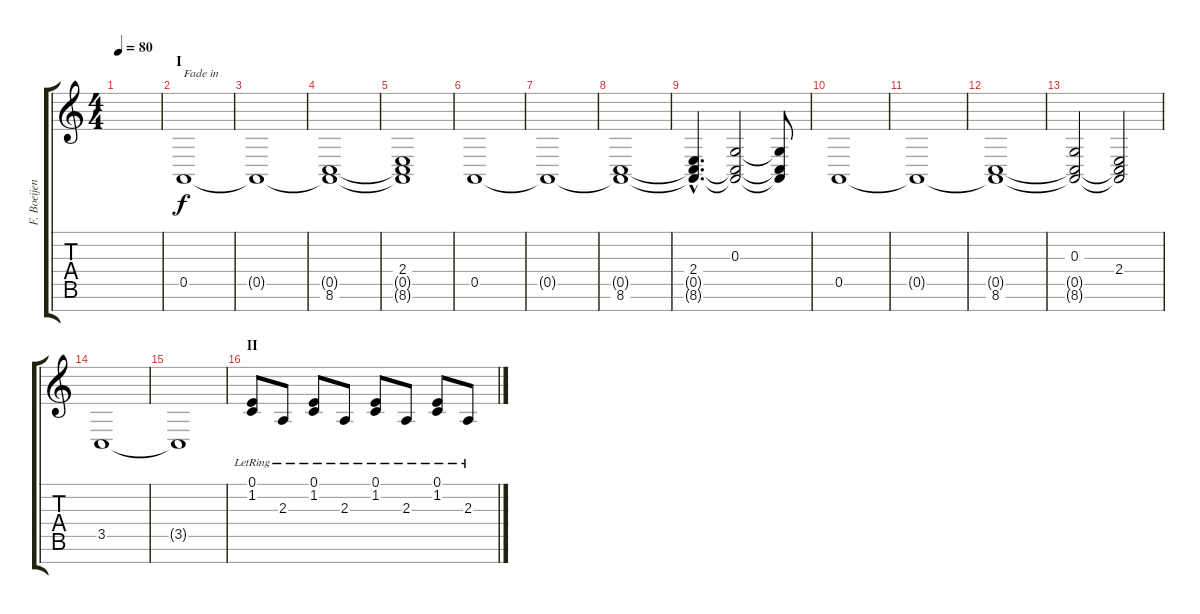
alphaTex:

\track ("F. Boeijen" "F. Boeijen") {instrument synthstrings1}
\staff {score tabs}
\tuning (E4 B3 G3 D3 A2 E2 B1) {hide}
\ts (4 4)
\tempo 80
\clef g2
\ks c
|
\section ("" "I")
0.5.1{txt "Fade in" volume 9} |
0.5{t}.1 |
(0.5{t} 8.6).1 |
(2.4 0.5{t} 8.6{t}).1 |
0.5.1 |
0.5{t}.1 |
(0.5{t} 8.6).1 |
(2.4{hac} 0.5{hac t} 8.6{hac t}).4{d} (0.3 0.5{t} 8.6{t}).2 (0.3{t} 0.5{t} 8.6{t}).8 |
0.5.1 |
0.5{t}.1 |
(0.5{t} 8.6).1 |
(0.3 0.5{t} 8.6{t}).2 (2.4 0.5{t} 8.6{t}).2 |
3.5.1 |
3.5{t}.1 |
\section ("" "II")
(0.1{lr} 1.2{lr}).8{instrument brightacousticpiano} 2.3{lr}.8 (0.1{lr} 1.2{lr}).8 2.3{lr}.8 (0.1{lr} 1.2{lr}).8 2.3{lr}.8 (0.1{lr} 1.2{lr}).8 2.3{lr}.8
